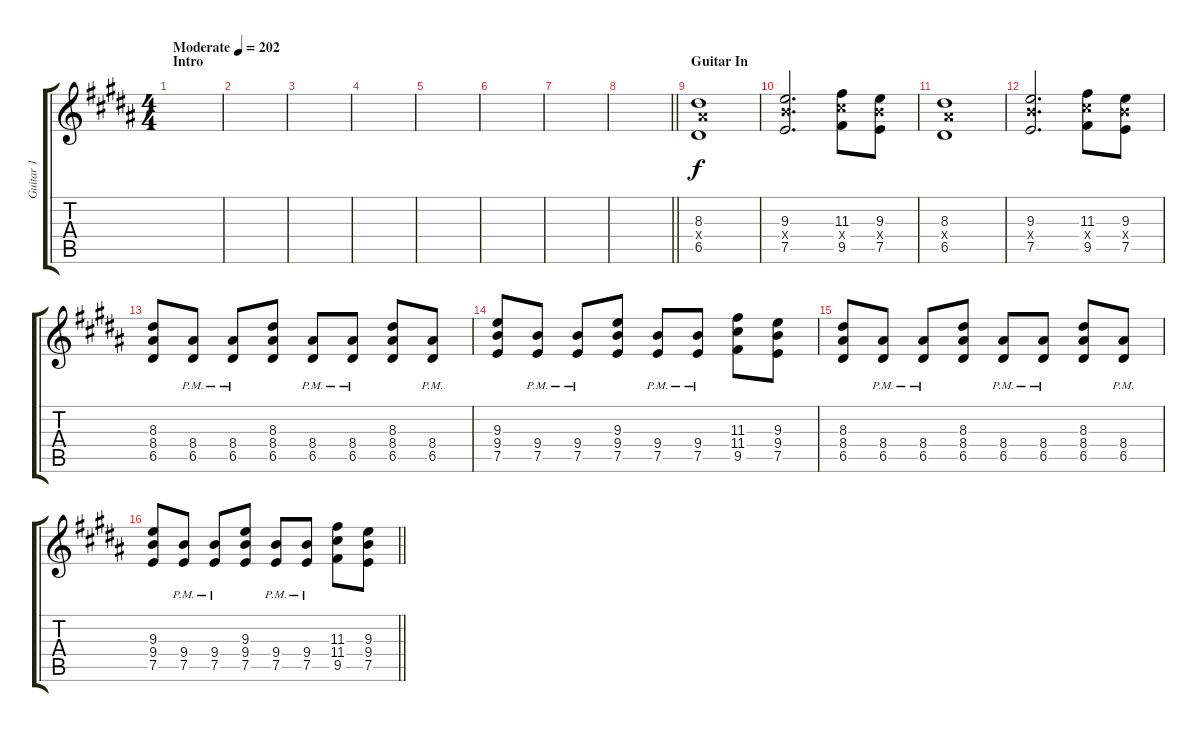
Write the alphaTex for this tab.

\track ("Guitar 1" "Guitar 1") {instrument overdrivenguitar}
\staff {score tabs}
\tuning (E4 B3 G3 D3 A2 D2) {hide}
\ts (4 4)
\section ("" "Intro")
\tempo (202 "Moderate")
\clef g2
\ks g#minor
|
|
|
|
|
|
|
\barLineRight lightlight
|
\section ("" "Guitar In")
(8.3 8.4{x} 6.5).1 |
(9.3 9.4{x} 7.5).2{d} (11.3 11.4{x} 9.5).8 (9.3 9.4{x} 7.5).8 |
(8.3 8.4{x} 6.5).1 |
(9.3 9.4{x} 7.5).2{d} (11.3 11.4{x} 9.5).8 (9.3 9.4{x} 7.5).8 |
(8.3 8.4 6.5).8 (8.4{pm} 6.5{pm}).8 (8.4{pm} 6.5{pm}).8 (8.3 8.4 6.5).8 (8.4{pm} 6.5{pm}).8 (8.4{pm} 6.5{pm}).8 (8.3 8.4 6.5).8 (8.4{pm} 6.5{pm}).8 |
(9.3 9.4 7.5).8 (9.4{pm} 7.5{pm}).8 (9.4{pm} 7.5{pm}).8 (9.3 9.4 7.5).8 (9.4{pm} 7.5{pm}).8 (9.4{pm} 7.5{pm}).8 (11.3 11.4 9.5).8 (9.3 9.4 7.5).8 |
(8.3 8.4 6.5).8 (8.4{pm} 6.5{pm}).8 (8.4{pm} 6.5{pm}).8 (8.3 8.4 6.5).8 (8.4{pm} 6.5{pm}).8 (8.4{pm} 6.5{pm}).8 (8.3 8.4 6.5).8 (8.4{pm} 6.5{pm}).8 |
\barLineRight lightlight
(9.3 9.4 7.5).8 (9.4{pm} 7.5{pm}).8 (9.4{pm} 7.5{pm}).8 (9.3 9.4 7.5).8 (9.4{pm} 7.5{pm}).8 (9.4{pm} 7.5{pm}).8 (11.3 11.4 9.5).8 (9.3 9.4 7.5).8
